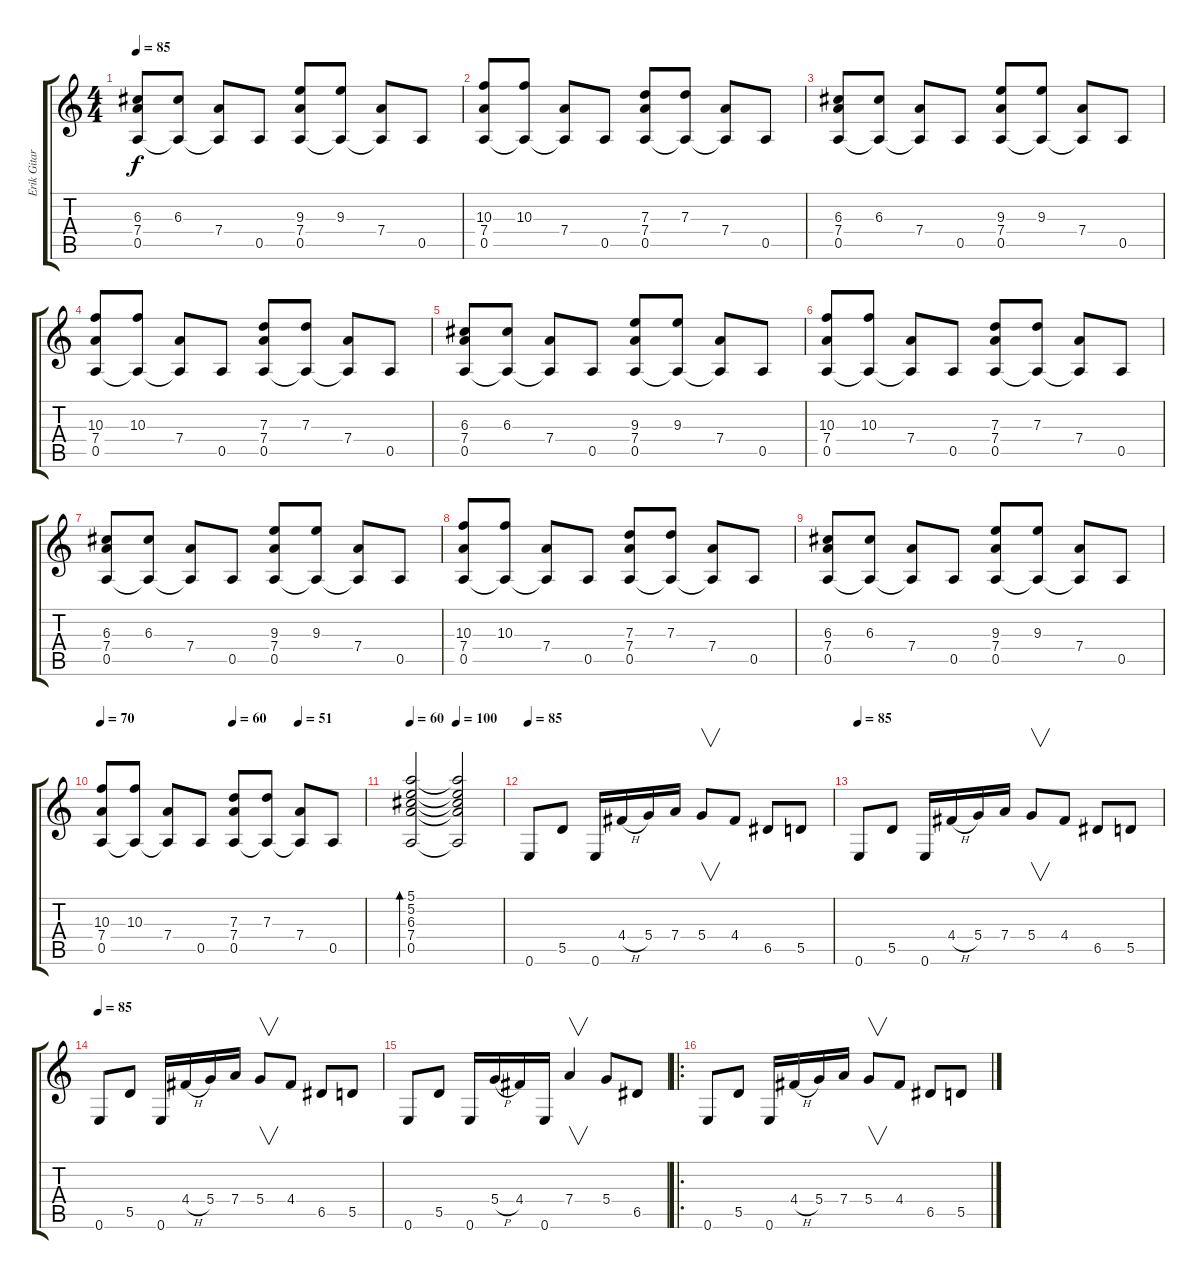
\track ("Erik Gitarr" "Erik Gitar") {instrument overdrivenguitar}
\staff {score tabs}
\tuning (E4 B3 G3 D3 A2 E2) {hide}
\ts (4 4)
\tempo 85
\clef g2
\ks c
(6.3 7.4 0.5).8{dy f volume 2 balance 0 instrument acousticguitarsteel} (6.3 0.5{t}).8{volume 8} (7.4 0.5{t}).8 0.5.8 (9.3 7.4 0.5).8 (9.3 0.5{t}).8 (7.4 0.5{t}).8 0.5.8 |
(10.3 7.4 0.5).8 (10.3 0.5{t}).8 (7.4 0.5{t}).8 0.5.8 (7.3 7.4 0.5).8 (7.3 0.5{t}).8 (7.4 0.5{t}).8 0.5.8 |
(6.3 7.4 0.5).8 (6.3 0.5{t}).8 (7.4 0.5{t}).8 0.5.8 (9.3 7.4 0.5).8 (9.3 0.5{t}).8 (7.4 0.5{t}).8 0.5.8 |
(10.3 7.4 0.5).8 (10.3 0.5{t}).8 (7.4 0.5{t}).8 0.5.8 (7.3 7.4 0.5).8 (7.3 0.5{t}).8 (7.4 0.5{t}).8 0.5.8 |
(6.3 7.4 0.5).8 (6.3 0.5{t}).8 (7.4 0.5{t}).8 0.5.8 (9.3 7.4 0.5).8 (9.3 0.5{t}).8 (7.4 0.5{t}).8 0.5.8 |
(10.3 7.4 0.5).8 (10.3 0.5{t}).8 (7.4 0.5{t}).8 0.5.8 (7.3 7.4 0.5).8 (7.3 0.5{t}).8 (7.4 0.5{t}).8 0.5.8 |
(6.3 7.4 0.5).8 (6.3 0.5{t}).8 (7.4 0.5{t}).8 0.5.8 (9.3 7.4 0.5).8 (9.3 0.5{t}).8 (7.4 0.5{t}).8 0.5.8 |
(10.3 7.4 0.5).8 (10.3 0.5{t}).8 (7.4 0.5{t}).8 0.5.8 (7.3 7.4 0.5).8 (7.3 0.5{t}).8 (7.4 0.5{t}).8 0.5.8 |
(6.3 7.4 0.5).8 (6.3 0.5{t}).8 (7.4 0.5{t}).8 0.5.8 (9.3 7.4 0.5).8 (9.3 0.5{t}).8 (7.4 0.5{t}).8 0.5.8 |
\tempo 70
\tempo (60 0.5)
\tempo (51 0.75)
(10.3 7.4 0.5).8 (10.3 0.5{t}).8 (7.4 0.5{t}).8 0.5.8 (7.3 7.4 0.5).8 (7.3 0.5{t}).8 (7.4 0.5{t}).8 0.5.8 |
\tempo 60
\tempo (100 0.5)
(5.1 5.2 6.3 7.4 0.5).2{bd 480} (5.1{t} 5.2{t} 6.3{t} 7.4{t} 0.5{t}).2 |
\tempo 85
0.6.8{volume 12 instrument distortionguitar} 5.5.8 0.6.16 4.4{h}.16 5.4.16 7.4.16 5.4.8{v} 4.4.8 6.5.8 5.5.8 |
\tempo 85
0.6.8{instrument distortionguitar} 5.5.8 0.6.16 4.4{h}.16 5.4.16 7.4.16 5.4.8{v} 4.4.8 6.5.8 5.5.8 |
\tempo 85
0.6.8{instrument distortionguitar} 5.5.8 0.6.16 4.4{h}.16 5.4.16 7.4.16 5.4.8{v} 4.4.8 6.5.8 5.5.8 |
0.6.8 5.5.8 0.6.16 5.4{h}.16 4.4.16 0.6.16 7.4.4{v} 5.4.8 6.5.8 |
\ro
0.6.8 5.5.8 0.6.16 4.4{h}.16 5.4.16 7.4.16 5.4.8{v} 4.4.8 6.5.8 5.5.8
